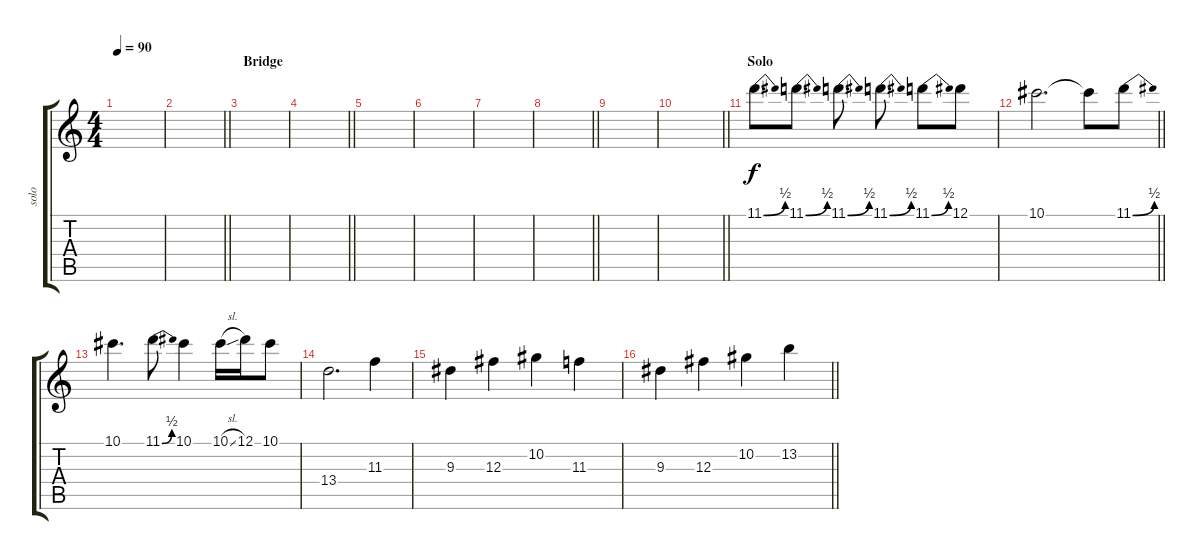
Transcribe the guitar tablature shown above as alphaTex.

\track ("solo" "solo") {instrument distortionguitar}
\staff {score tabs}
\tuning (Eb4 Bb3 Gb3 Db3 Ab2 Eb2) {hide}
\ts (4 4)
\tempo 90
\clef g2
\ks c
|
\barLineRight lightlight
|
\section ("" "Bridge")
|
\barLineRight lightlight
|
|
|
|
\barLineRight lightlight
|
|
\barLineRight lightlight
|
\section ("" "Solo")
11.1{be (bend 0 0 60 2)}.8{d} 11.1{be (bend 0 0 60 2)}.8{d} 11.1{be (bend 0 0 60 2)}.8{d} 11.1{be (bend 0 0 60 2)}.8{d} 11.1{be (bend 0 0 60 2)}.8 12.1.8 |
\barLineRight lightlight
10.1.2{d} 10.1{t}.8 11.1{be (bend 0 0 60 2)}.8 |
10.1.4{d} 11.1{be (bend 0 0 60 2)}.8 10.1.4 10.1{sl}.16 12.1.16 10.1.8 |
13.4.2{d} 11.3.4 |
9.3.4 12.3.4 10.2.4 11.3.4 |
\barLineRight lightlight
9.3.4 12.3.4 10.2.4 13.2.4
